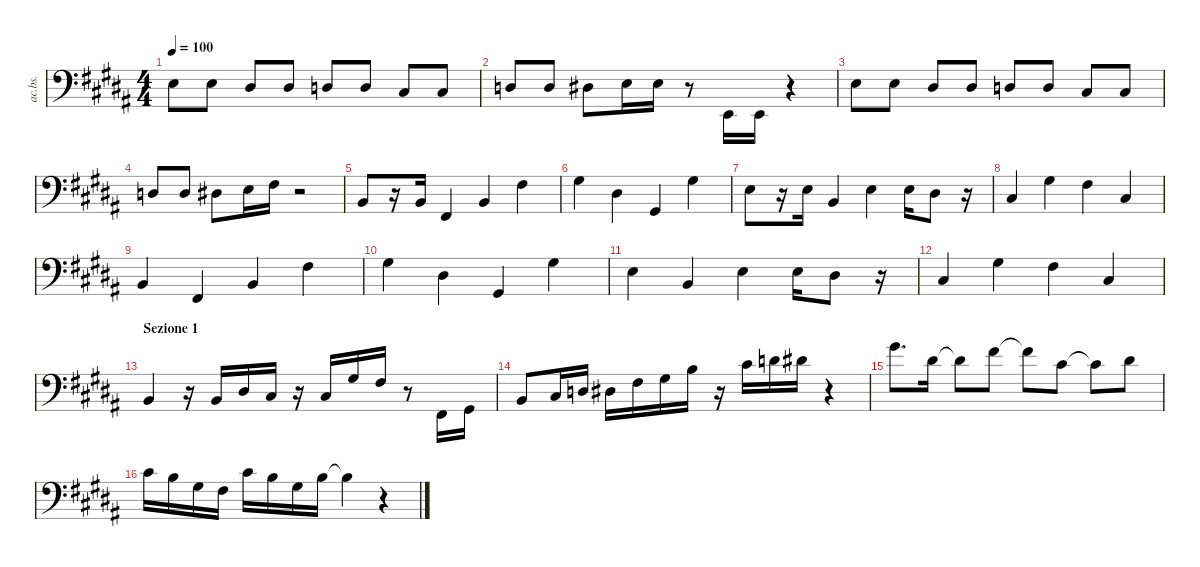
\defaultSystemsLayout 4
\hideDynamics
\bracketExtendMode nobrackets
\otherSystemsTrackNameOrientation horizontal
\track ("Bass" "ac.bs.") {instrument acousticbass}
\staff {score}
\tuning (G2 D2 A1 E1)
\ts (4 4)
\tempo 100
\clef f4
\ks b
2.2{acc forcenatural}.8{dy f beam Down} 2.2{acc forcenatural}.8{beam Down} 1.2{acc #}.8{beam Up} 1.2{acc #}.8{beam Up} 0.2{acc forcenatural}.8{beam Up} 0.2{acc forcenatural}.8{beam Up} 4.3{acc #}.8{beam Up} 4.3{acc #}.8{beam Up} |
0.2{acc forcenatural}.8{beam Up} 0.2{acc forcenatural}.8{beam Up} 1.2{acc #}.8{beam Down} 2.2{acc forcenatural}.16{beam Down} 2.2{acc forcenatural}.16{beam Down} r.8{beam Down} 0.4{acc forcenatural}.16{beam Up} 0.4{acc forcenatural}.16{beam Up} r.4{beam Up} |
2.2{acc forcenatural}.8{beam Down} 2.2{acc forcenatural}.8{beam Down} 1.2{acc #}.8{beam Up} 1.2{acc #}.8{beam Up} 0.2{acc forcenatural}.8{beam Up} 0.2{acc forcenatural}.8{beam Up} 4.3{acc #}.8{beam Up} 4.3{acc #}.8{beam Up} |
0.2{acc forcenatural}.8{beam Up} 0.2{acc forcenatural}.8{beam Up} 1.2{acc #}.8{beam Down} 2.2{acc forcenatural}.16{beam Down} 4.2{acc #}.16{beam Down} r.2{beam Down} |
2.3{acc forcenatural}.8{beam Up} r.16{beam Up} 2.3{acc forcenatural}.16{beam Up} 2.4{acc #}.4{beam Up} 2.3{acc forcenatural}.4{beam Up} 4.2{acc #}.4{beam Down} |
6.2{acc #}.4{beam Down} 6.3{acc #}.4{beam Down} 4.4{acc #}.4{beam Up} 6.2{acc #}.4{beam Down} |
7.3{acc forcenatural}.8{beam Down} r.16{beam Down} 7.3{acc forcenatural}.16{beam Down} 7.4{acc forcenatural}.4{beam Up} 7.3{acc forcenatural}.4{beam Down} 7.3{acc forcenatural}.16{beam Down} 6.3{acc #}.8{beam Down} r.16{beam Down} |
4.3{acc #}.4{beam Up} 6.2{acc #}.4{beam Down} 4.2{acc #}.4{beam Down} 4.3{acc #}.4{beam Up} |
2.3{acc forcenatural}.4{beam Up} 2.4{acc #}.4{beam Up} 2.3{acc forcenatural}.4{beam Up} 4.2{acc #}.4{beam Down} |
6.2{acc #}.4{beam Down} 6.3{acc #}.4{beam Down} 4.4{acc #}.4{beam Up} 6.2{acc #}.4{beam Down} |
7.3{acc forcenatural}.4{beam Down} 7.4{acc forcenatural}.4{beam Up} 7.3{acc forcenatural}.4{beam Down} 7.3{acc forcenatural}.16{beam Down} 6.3{acc #}.8{beam Down} r.16{beam Down} |
4.3{acc #}.4{beam Up} 6.2{acc #}.4{beam Down} 4.2{acc #}.4{beam Down} 4.3{acc #}.4{beam Up} |
\section ("" "Sezione 1")
2.3{acc forcenatural}.4{beam Up} r.16{beam Up} 2.3{acc forcenatural}.16{beam Up} 6.3{acc #}.16{beam Up} 4.3{acc #}.16{beam Up} r.16{beam Up} 4.3{acc #}.16{beam Down} 6.2{acc #}.16{beam Down} 4.2{acc #}.16{beam Down} r.8{beam Down} 2.4{acc #}.16{beam Up} 4.4{acc #}.16{beam Up} |
2.3{acc forcenatural}.8{beam Up} 4.3{acc #}.16{beam Up} 5.3{acc forcenatural}.16{beam Up} 6.3{acc #}.16{beam Down} 4.2{acc #}.16{beam Down} 6.2{acc #}.16{beam Down} 4.1{acc forcenatural}.16{beam Down} r.16{beam Down} 6.1{acc #}.16{beam Down} 7.1{acc forcenatural}.16{beam Down} 8.1{acc #}.16{beam Down} r.4{beam Down} |
13.1{acc #}.8{d beam Down} 13.2{acc #}.16{beam Down} 13.2{t acc #}.8{beam Down} 11.1{acc #}.8{beam Down} 11.1{t acc #}.8{beam Down} 11.2{acc #}.8{beam Down} 11.2{t acc #}.8{beam Down} 8.1{acc #}.8{beam Down} |
6.1{acc #}.16{beam Down} 4.1{acc forcenatural}.16{beam Down} 6.2{acc #}.16{beam Down} 4.2{acc #}.16{beam Down} 6.1{acc #}.16{beam Down} 4.1{acc forcenatural}.16{beam Down} 6.2{acc #}.16{beam Down} 4.1{acc forcenatural}.16{beam Down} 4.1{t acc forcenatural}.4{beam Down} r.4{beam Down}
